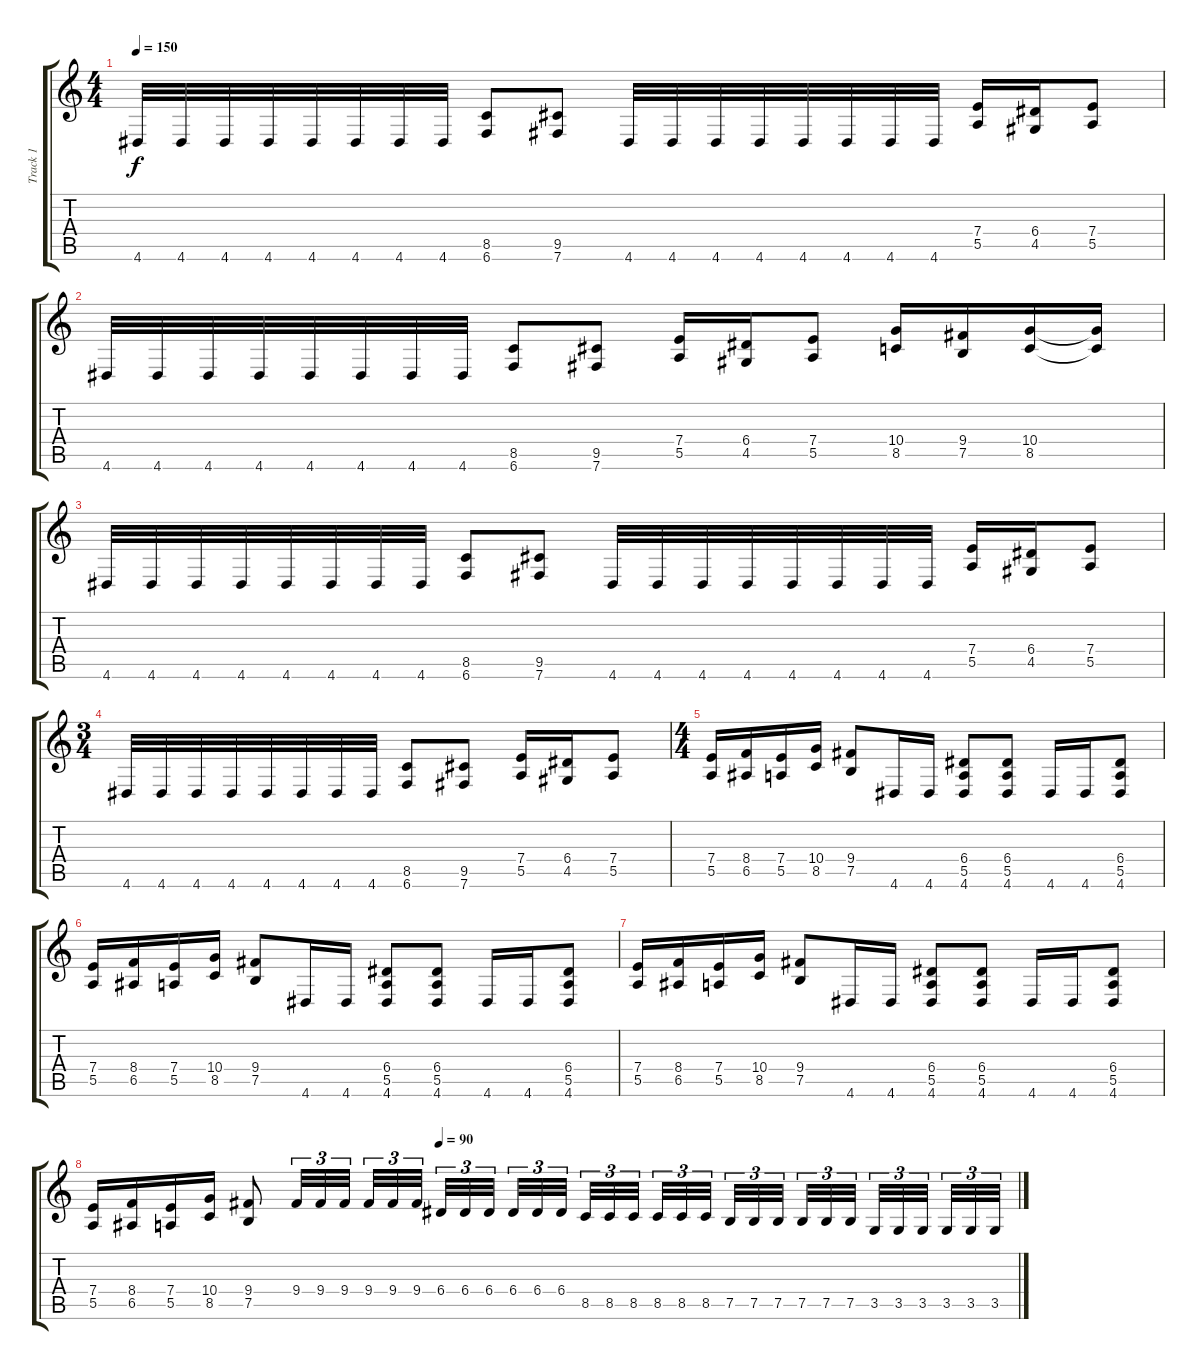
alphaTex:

\track ("Track 1" "Track 1") {instrument distortionguitar}
\staff {score tabs}
\tuning (B3 Gb3 D3 A2 E2 B1) {hide}
\ts (4 4)
\tempo 150
\clef g2
\ks c
4.6.32{dy f} 4.6.32 4.6.32 4.6.32 4.6.32 4.6.32 4.6.32 4.6.32 (8.5 6.6).8 (9.5 7.6).8 4.6.32 4.6.32 4.6.32 4.6.32 4.6.32 4.6.32 4.6.32 4.6.32 (7.4 5.5).16 (6.4 4.5).16 (7.4 5.5).8 |
4.6.32 4.6.32 4.6.32 4.6.32 4.6.32 4.6.32 4.6.32 4.6.32 (8.5 6.6).8 (9.5 7.6).8 (7.4 5.5).16 (6.4 4.5).16 (7.4 5.5).8 (10.4 8.5).16 (9.4 7.5).16 (10.4 8.5).16 (10.4{t} 8.5{t}).16 |
4.6.32 4.6.32 4.6.32 4.6.32 4.6.32 4.6.32 4.6.32 4.6.32 (8.5 6.6).8 (9.5 7.6).8 4.6.32 4.6.32 4.6.32 4.6.32 4.6.32 4.6.32 4.6.32 4.6.32 (7.4 5.5).16 (6.4 4.5).16 (7.4 5.5).8 |
\ts (3 4)
4.6.32 4.6.32 4.6.32 4.6.32 4.6.32 4.6.32 4.6.32 4.6.32 (8.5 6.6).8 (9.5 7.6).8 (7.4 5.5).16 (6.4 4.5).16 (7.4 5.5).8 |
\ts (4 4)
(7.4 5.5).16 (8.4 6.5).16 (7.4 5.5).16 (10.4 8.5).16 (9.4 7.5).8 4.6.16 4.6.16 (6.4 5.5 4.6).8 (6.4 5.5 4.6).8 4.6.16 4.6.16 (6.4 5.5 4.6).8 |
(7.4 5.5).16 (8.4 6.5).16 (7.4 5.5).16 (10.4 8.5).16 (9.4 7.5).8 4.6.16 4.6.16 (6.4 5.5 4.6).8 (6.4 5.5 4.6).8 4.6.16 4.6.16 (6.4 5.5 4.6).8 |
(7.4 5.5).16 (8.4 6.5).16 (7.4 5.5).16 (10.4 8.5).16 (9.4 7.5).8 4.6.16 4.6.16 (6.4 5.5 4.6).8 (6.4 5.5 4.6).8 4.6.16 4.6.16 (6.4 5.5 4.6).8 |
\tempo (90 0.375)
(7.4 5.5).16 (8.4 6.5).16 (7.4 5.5).16 (10.4 8.5).16 (9.4 7.5).8 9.4.32{tu (3 2)} 9.4.32{tu (3 2)} 9.4.32{tu (3 2) beam splitsecondary} 9.4.32{tu (3 2)} 9.4.32{tu (3 2)} 9.4.32{tu (3 2)} 6.4.32{tu (3 2)} 6.4.32{tu (3 2)} 6.4.32{tu (3 2) beam splitsecondary} 6.4.32{tu (3 2)} 6.4.32{tu (3 2)} 6.4.32{tu (3 2) beam splitsecondary} 8.5.32{tu (3 2)} 8.5.32{tu (3 2)} 8.5.32{tu (3 2) beam splitsecondary} 8.5.32{tu (3 2)} 8.5.32{tu (3 2)} 8.5.32{tu (3 2)} 7.5.32{tu (3 2)} 7.5.32{tu (3 2)} 7.5.32{tu (3 2) beam splitsecondary} 7.5.32{tu (3 2)} 7.5.32{tu (3 2)} 7.5.32{tu (3 2) beam splitsecondary} 3.5.32{tu (3 2)} 3.5.32{tu (3 2)} 3.5.32{tu (3 2) beam splitsecondary} 3.5.32{tu (3 2)} 3.5.32{tu (3 2)} 3.5.32{tu (3 2)}
